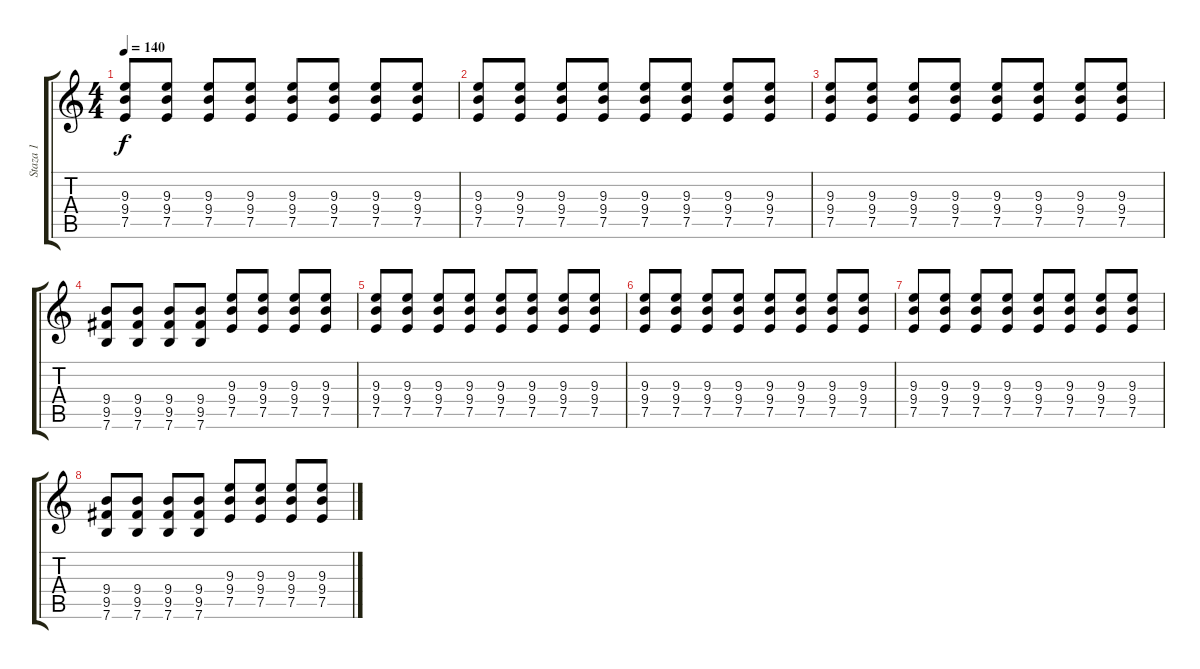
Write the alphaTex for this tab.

\track ("Staza 1" "Staza 1") {instrument distortionguitar}
\staff {score tabs}
\tuning (E4 B3 G3 D3 A2 E2) {hide}
\ts (4 4)
\tempo 140
\clef g2
\ks c
(9.3 9.4 7.5).8{dy f} (9.3 9.4 7.5).8 (9.3 9.4 7.5).8 (9.3 9.4 7.5).8 (9.3 9.4 7.5).8 (9.3 9.4 7.5).8 (9.3 9.4 7.5).8 (9.3 9.4 7.5).8 |
(9.3 9.4 7.5).8 (9.3 9.4 7.5).8 (9.3 9.4 7.5).8 (9.3 9.4 7.5).8 (9.3 9.4 7.5).8 (9.3 9.4 7.5).8 (9.3 9.4 7.5).8 (9.3 9.4 7.5).8 |
(9.3 9.4 7.5).8 (9.3 9.4 7.5).8 (9.3 9.4 7.5).8 (9.3 9.4 7.5).8 (9.3 9.4 7.5).8 (9.3 9.4 7.5).8 (9.3 9.4 7.5).8 (9.3 9.4 7.5).8 |
(9.4 9.5 7.6).8 (9.4 9.5 7.6).8 (9.4 9.5 7.6).8 (9.4 9.5 7.6).8 (9.3 9.4 7.5).8 (9.3 9.4 7.5).8 (9.3 9.4 7.5).8 (9.3 9.4 7.5).8 |
(9.3 9.4 7.5).8 (9.3 9.4 7.5).8 (9.3 9.4 7.5).8 (9.3 9.4 7.5).8 (9.3 9.4 7.5).8 (9.3 9.4 7.5).8 (9.3 9.4 7.5).8 (9.3 9.4 7.5).8 |
(9.3 9.4 7.5).8 (9.3 9.4 7.5).8 (9.3 9.4 7.5).8 (9.3 9.4 7.5).8 (9.3 9.4 7.5).8 (9.3 9.4 7.5).8 (9.3 9.4 7.5).8 (9.3 9.4 7.5).8 |
(9.3 9.4 7.5).8 (9.3 9.4 7.5).8 (9.3 9.4 7.5).8 (9.3 9.4 7.5).8 (9.3 9.4 7.5).8 (9.3 9.4 7.5).8 (9.3 9.4 7.5).8 (9.3 9.4 7.5).8 |
(9.4 9.5 7.6).8 (9.4 9.5 7.6).8 (9.4 9.5 7.6).8 (9.4 9.5 7.6).8 (9.3 9.4 7.5).8 (9.3 9.4 7.5).8 (9.3 9.4 7.5).8 (9.3 9.4 7.5).8
